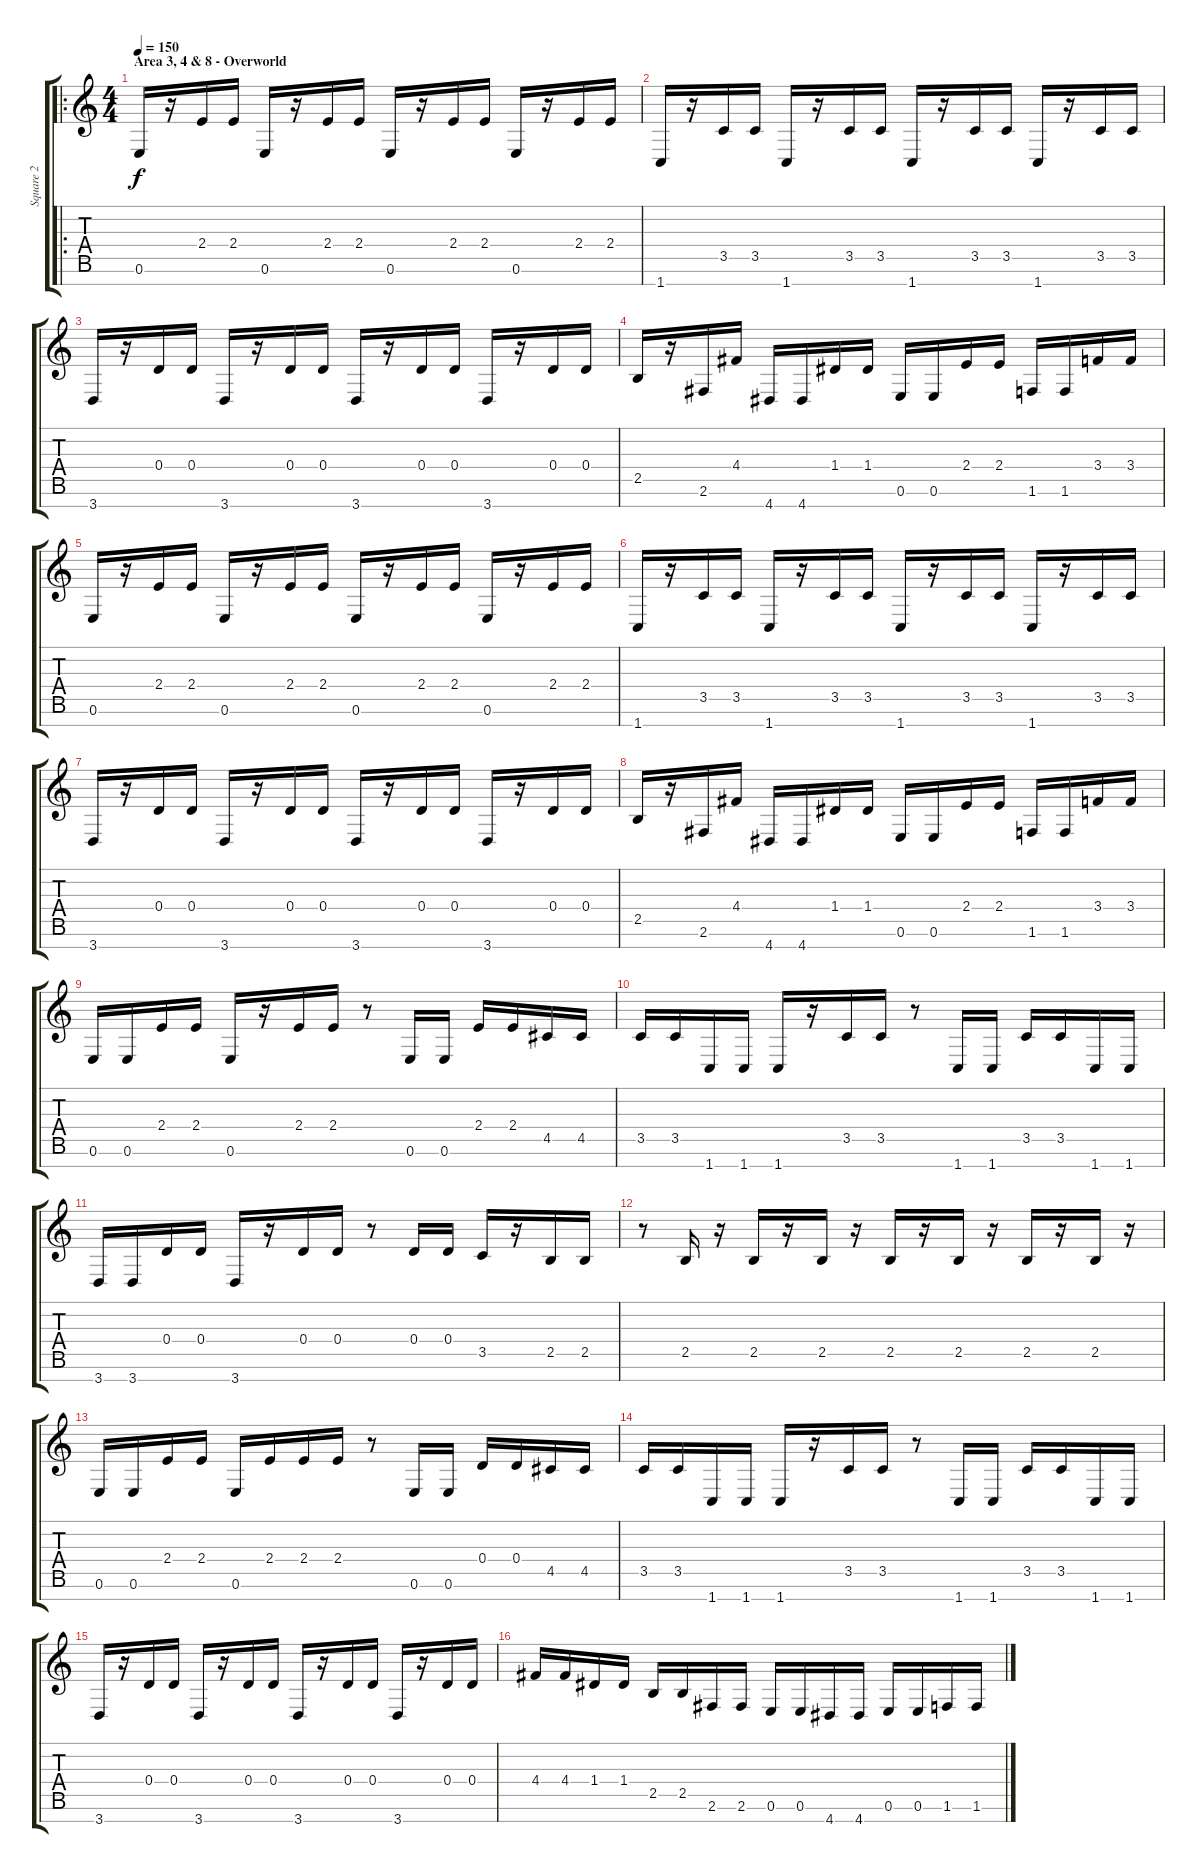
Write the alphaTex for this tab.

\track ("Square 2" "Square 2") {instrument overdrivenguitar}
\staff {score tabs}
\tuning (E4 B3 G3 D3 A2 E2 B1) {hide}
\ro
\ts (4 4)
\section ("" "Area 3, 4 & 8 - Overworld")
\tempo 150
\clef g2
\ks c
0.6.16{dy f volume 13 instrument electricbassfinger} r.16 2.4.16 2.4.16 0.6.16 r.16 2.4.16 2.4.16 0.6.16 r.16 2.4.16 2.4.16 0.6.16 r.16 2.4.16 2.4.16 |
1.7.16 r.16 3.5.16 3.5.16 1.7.16 r.16 3.5.16 3.5.16 1.7.16 r.16 3.5.16 3.5.16 1.7.16 r.16 3.5.16 3.5.16 |
3.7.16 r.16 0.4.16 0.4.16 3.7.16 r.16 0.4.16 0.4.16 3.7.16 r.16 0.4.16 0.4.16 3.7.16 r.16 0.4.16 0.4.16 |
2.5.16 r.16 2.6.16 4.4.16 4.7.16 4.7.16 1.4.16 1.4.16 0.6.16 0.6.16 2.4.16 2.4.16 1.6.16 1.6.16 3.4.16 3.4.16 |
0.6.16 r.16 2.4.16 2.4.16 0.6.16 r.16 2.4.16 2.4.16 0.6.16 r.16 2.4.16 2.4.16 0.6.16 r.16 2.4.16 2.4.16 |
1.7.16 r.16 3.5.16 3.5.16 1.7.16 r.16 3.5.16 3.5.16 1.7.16 r.16 3.5.16 3.5.16 1.7.16 r.16 3.5.16 3.5.16 |
3.7.16 r.16 0.4.16 0.4.16 3.7.16 r.16 0.4.16 0.4.16 3.7.16 r.16 0.4.16 0.4.16 3.7.16 r.16 0.4.16 0.4.16 |
2.5.16 r.16 2.6.16 4.4.16 4.7.16 4.7.16 1.4.16 1.4.16 0.6.16 0.6.16 2.4.16 2.4.16 1.6.16 1.6.16 3.4.16 3.4.16 |
0.6.16 0.6.16 2.4.16 2.4.16 0.6.16 r.16 2.4.16 2.4.16 r.8 0.6.16 0.6.16 2.4.16 2.4.16 4.5.16 4.5.16 |
3.5.16 3.5.16 1.7.16 1.7.16 1.7.16 r.16 3.5.16 3.5.16 r.8 1.7.16 1.7.16 3.5.16 3.5.16 1.7.16 1.7.16 |
3.7.16 3.7.16 0.4.16 0.4.16 3.7.16 r.16 0.4.16 0.4.16 r.8 0.4.16 0.4.16 3.5.16 r.16 2.5.16 2.5.16 |
r.8 2.5.16 r.16 2.5.16 r.16 2.5.16 r.16 2.5.16 r.16 2.5.16 r.16 2.5.16 r.16 2.5.16 r.16 |
0.6.16 0.6.16 2.4.16 2.4.16 0.6.16 2.4.16 2.4.16 2.4.16 r.8 0.6.16 0.6.16 0.4.16 0.4.16 4.5.16 4.5.16 |
3.5.16 3.5.16 1.7.16 1.7.16 1.7.16 r.16 3.5.16 3.5.16 r.8 1.7.16 1.7.16 3.5.16 3.5.16 1.7.16 1.7.16 |
3.7.16 r.16 0.4.16 0.4.16 3.7.16 r.16 0.4.16 0.4.16 3.7.16 r.16 0.4.16 0.4.16 3.7.16 r.16 0.4.16 0.4.16 |
4.4.16 4.4.16 1.4.16 1.4.16 2.5.16 2.5.16 2.6.16 2.6.16 0.6.16 0.6.16 4.7.16 4.7.16 0.6.16 0.6.16 1.6.16 1.6.16
